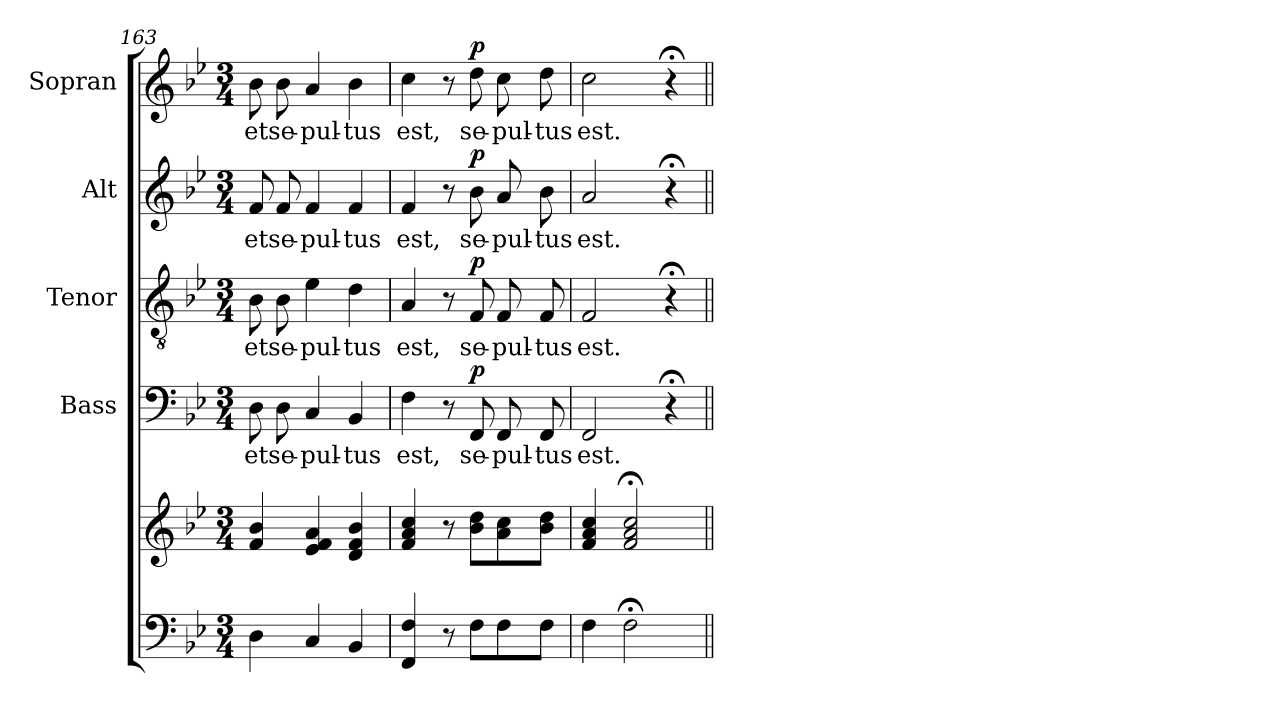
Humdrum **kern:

**kern	**kern	**kern	**text	**dynam	**kern	**text	**dynam	**kern	**text	**dynam	**kern	**text	**dynam
*part5	*part5	*part4	*part4	*part4	*part3	*part3	*part3	*part2	*part2	*part2	*part1	*part1	*part1
*staff6	*staff5	*staff4	*staff4	*staff4	*staff3	*staff3	*staff3	*staff2	*staff2	*staff2	*staff1	*staff1	*staff1
*	*	*I"Bass	*	*	*I"Tenor	*	*	*I"Alt	*	*	*I"Sopran	*	*
*	*	*I'B.	*	*	*I'T.	*	*	*I'A.	*	*	*I'S.	*	*
*clefF4	*clefG2	*clefF4	*	*	*clefGv2	*	*	*clefG2	*	*	*clefG2	*	*
*k[b-e-]	*k[b-e-]	*k[b-e-]	*	*	*k[b-e-]	*	*	*k[b-e-]	*	*	*k[b-e-]	*	*
*B-:	*B-:	*B-:	*	*	*B-:	*	*	*B-:	*	*	*B-:	*	*
*M3/4	*M3/4	*M3/4	*	*	*M3/4	*	*	*M3/4	*	*	*M3/4	*	*
=163	=163	=163	=163	=163	=163	=163	=163	=163	=163	=163	=163	=163	=163
!	!	!	!LO:LY:b	!	!	!LO:LY:b	!	!	!LO:LY:b	!	!	!LO:LY:b	!
4D\	4f/ 4b-/	8D\	et	.	8B-\	et	.	8f/	et	.	8b-\	et	.
!	!	!	!LO:LY:b	!	!	!LO:LY:b	!	!	!LO:LY:b	!	!	!LO:LY:b	!
.	.	8D\	se-	.	8B-\	se-	.	8f/	se-	.	8b-\	se-	.
!	!	!	!LO:LY:b	!	!	!LO:LY:b	!	!	!LO:LY:b	!	!	!LO:LY:b	!
4C/	4e-/ 4f/ 4a/	4C/	-pul-	.	4e-\	-pul-	.	4f/	-pul-	.	4a/	-pul-	.
!	!	!	!LO:LY:b	!	!	!LO:LY:b	!	!	!LO:LY:b	!	!	!LO:LY:b	!
4BB-/	4d/ 4f/ 4b-/	4BB-/	-tus	.	4d\	-tus	.	4f/	-tus	.	4b-\	-tus	.
=164	=164	=164	=164	=164	=164	=164	=164	=164	=164	=164	=164	=164	=164
!	!	!	!LO:LY:b	!	!	!LO:LY:b	!	!	!LO:LY:b	!	!	!LO:LY:b	!
4FF/ 4F/	4f/ 4a/ 4cc/	4F\	est,	.	4A/	est,	.	4f/	est,	.	4cc\	est,	.
8r	8r	8r	.	.	8r	.	.	8r	.	.	8r	.	.
!	!	!	!LO:LY:b	!LO:DY:a	!	!LO:LY:b	!LO:DY:a	!	!LO:LY:b	!LO:DY:a	!	!LO:LY:b	!LO:DY:a
8F\L	8b-\ 8dd\L	8FF/	se-	p	8F/	se-	p	8b-\	se-	p	8dd\	se-	p
!	!	!	!LO:LY:b	!	!	!LO:LY:b	!	!	!LO:LY:b	!	!	!LO:LY:b	!
8F\	8a\ 8cc\	8FF/	-pul-	.	8F/	-pul-	.	8a/	-pul-	.	8cc\	-pul-	.
!	!	!	!LO:LY:b	!	!	!LO:LY:b	!	!	!LO:LY:b	!	!	!LO:LY:b	!
8F\J	8b-\ 8dd\J	8FF/	-tus	.	8F/	-tus	.	8b-\	-tus	.	8dd\	-tus	.
=165	=165	=165	=165	=165	=165	=165	=165	=165	=165	=165	=165	=165	=165
!	!	!	!LO:LY:b	!	!	!LO:LY:b	!	!	!LO:LY:b	!	!	!LO:LY:b	!
4F\	4f/ 4a/ 4cc/	2FF/	est.	.	2F/	est.	.	2a/	est.	.	2cc\	est.	.
2F;<\	2f/;< 2a/;< 2cc/;<	.	.	.	.	.	.	.	.	.	.	.	.
.	.	4r;<	.	.	4r;<	.	.	4r;<	.	.	4r;<	.	.
=||	=||	=||	=||	=||	=||	=||	=||	=||	=||	=||	=||	=||	=||
*-	*-	*-	*-	*-	*-	*-	*-	*-	*-	*-	*-	*-	*-
